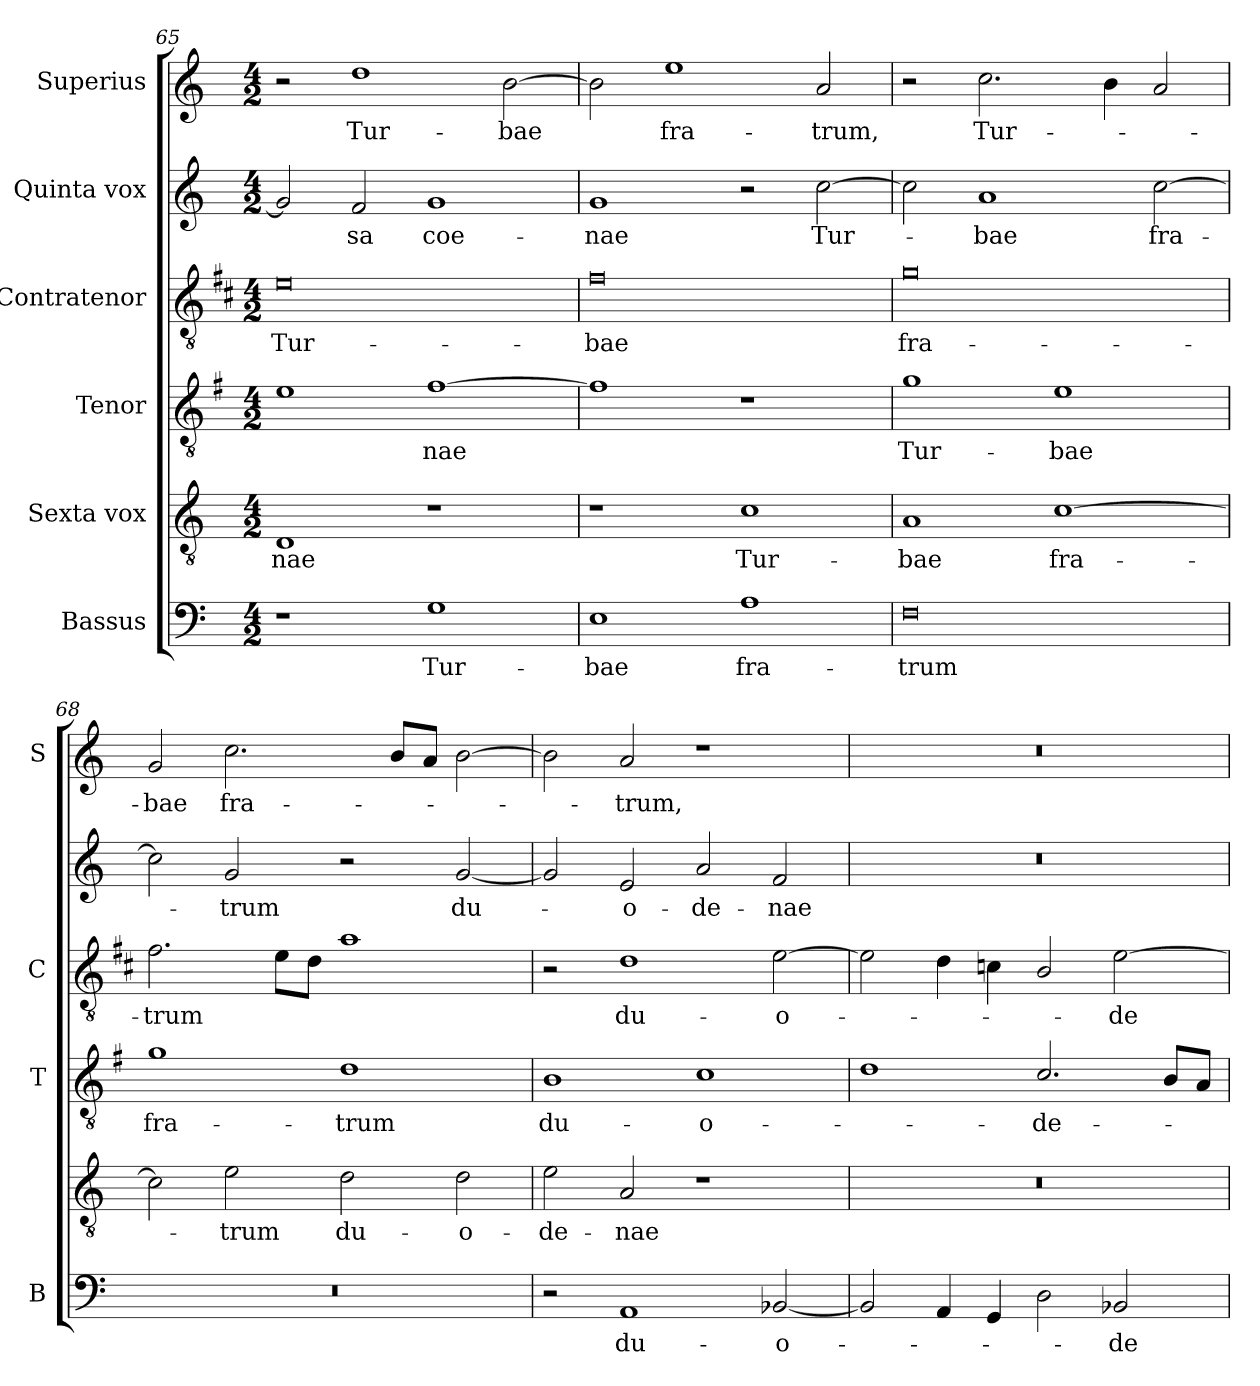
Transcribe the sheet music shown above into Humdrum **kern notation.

**kern	**text	**kern	**text	**kern	**text	**kern	**text	**kern	**text	**kern	**text
*part6	*part6	*part5	*part5	*part4	*part4	*part3	*part3	*part2	*part2	*part1	*part1
*staff6	*staff6	*staff5	*staff5	*staff4	*staff4	*staff3	*staff3	*staff2	*staff2	*staff1	*staff1
*I"Bassus	*	*I"Sexta vox	*	*I"Tenor	*	*I"Contratenor	*	*I"Quinta vox	*	*I"Superius	*
*I'B	*	*	*	*I'T	*	*I'C	*	*	*	*I'S	*
*clefF4	*	*clefGv2	*	*clefGv2	*	*clefGv2	*	*clefG2	*	*clefG2	*
*	*	*	*	*ITrd4c7	*	*ITrd1c2	*	*	*	*	*
*k[]	*	*k[]	*	*k[]	*	*k[]	*	*k[]	*	*k[]	*
*C:	*	*C:	*	*C:	*	*C:	*	*C:	*	*C:	*
*M4/2	*	*M4/2	*	*M4/2	*	*M4/2	*	*M4/2	*	*M4/2	*
=65	=65	=65	=65	=65	=65	=65	=65	=65	=65	=65	=65
!	!	!	!LO:LY:b	!	!	!	!LO:LY:b	!	!	!	!
1r	.	1D	-nae	1A	.	0d	Tur-	2g/]	.	2r	.
!	!	!	!	!	!	!	!	!	!LO:LY:b	!	!LO:LY:b
.	.	.	.	.	.	.	.	2f/	-sa	1dd	Tur-
!	!LO:LY:b	!	!	!	!LO:LY:b	!	!	!	!LO:LY:b	!	!
1G	Tur-	1r	.	[1B	-nae	.	.	1g	coe-	.	.
!	!	!	!	!	!	!	!	!	!	!	!LO:LY:b
.	.	.	.	.	.	.	.	.	.	[2b\	-bae
!!LO:PB:g=z
=66	=66	=66	=66	=66	=66	=66	=66	=66	=66	=66	=66
!	!LO:LY:b	!	!	!	!	!	!LO:LY:b	!	!LO:LY:b	!	!
1E	-bae	1r	.	1B]	.	0e	-bae	1g	-nae	2b\]	.
!	!	!	!	!	!	!	!	!	!	!	!LO:LY:b
.	.	.	.	.	.	.	.	.	.	1ee	fra-
!	!LO:LY:b	!	!LO:LY:b	!	!	!	!	!	!	!	!
1A	fra-	1c	Tur-	1r	.	.	.	2r	.	.	.
!	!	!	!	!	!	!	!	!	!LO:LY:b	!	!LO:LY:b
.	.	.	.	.	.	.	.	[2cc\	Tur-	2a/	-trum,
=67	=67	=67	=67	=67	=67	=67	=67	=67	=67	=67	=67
!	!LO:LY:b	!	!LO:LY:b	!	!LO:LY:b	!	!LO:LY:b	!	!	!	!
0F	-trum	1A	-bae	1c	Tur-	0f	fra-	2cc\]	.	2r	.
!	!	!	!	!	!	!	!	!	!LO:LY:b	!	!LO:LY:b
.	.	.	.	.	.	.	.	1a	-bae	2.cc\	Tur-
!	!	!	!LO:LY:b	!	!LO:LY:b	!	!	!	!	!	!
.	.	[1c	fra-	1A	-bae	.	.	.	.	.	.
.	.	.	.	.	.	.	.	.	.	4b\	.
!	!	!	!	!	!	!	!	!	!LO:LY:b	!	!
.	.	.	.	.	.	.	.	[2cc\	fra-	2a/	.
=68	=68	=68	=68	=68	=68	=68	=68	=68	=68	=68	=68
!	!	!	!	!	!LO:LY:b	!	!LO:LY:b	!	!	!	!LO:LY:b
0r	.	2c\]	.	1c	fra-	2.e\	-trum	2cc\]	.	2g/	-bae
!	!	!	!LO:LY:b	!	!	!	!	!	!LO:LY:b	!	!LO:LY:b
.	.	2e\	-trum	.	.	.	.	2g/	-trum	2.cc\	fra-
.	.	.	.	.	.	8d\L	.	.	.	.	.
.	.	.	.	.	.	8c\J	.	.	.	.	.
!	!	!	!LO:LY:b	!	!LO:LY:b	!	!	!	!	!	!
.	.	2d\	du-	1G	-trum	1g	.	2r	.	.	.
.	.	.	.	.	.	.	.	.	.	8b/L	.
.	.	.	.	.	.	.	.	.	.	8a/J	.
!	!	!	!LO:LY:b	!	!	!	!	!	!LO:LY:b	!	!
.	.	2d\	-o-	.	.	.	.	[2g/	du-	[2b\	.
=69	=69	=69	=69	=69	=69	=69	=69	=69	=69	=69	=69
!	!	!	!LO:LY:b	!	!LO:LY:b	!	!	!	!	!	!
2r	.	2e\	-de-	1E	du-	2r	.	2g/]	.	2b\]	.
!	!LO:LY:b	!	!LO:LY:b	!	!	!	!LO:LY:b	!	!LO:LY:b	!	!LO:LY:b
1AA	du-	2A/	-nae	.	.	1c	du-	2e/	-o-	2a/	-trum,
!	!	!	!	!	!LO:LY:b	!	!	!	!LO:LY:b	!	!
.	.	1r	.	1F	-o-	.	.	2a/	-de-	1r	.
!	!LO:LY:b	!	!	!	!	!	!LO:LY:b	!	!LO:LY:b	!	!
[2BB-X/	-o-	.	.	.	.	[2d\	-o-	2f/	-nae	.	.
=70	=70	=70	=70	=70	=70	=70	=70	=70	=70	=70	=70
2BB-/]	.	0r	.	1G	.	2d\]	.	0r	.	0r	.
4AA/	.	.	.	.	.	4c\	.	.	.	.	.
4GG/	.	.	.	.	.	4B-X\	.	.	.	.	.
!	!	!	!	!	!LO:LY:b	!	!	!	!	!	!
2D\	.	.	.	2.F/	-de-	2A/	.	.	.	.	.
!	!LO:LY:b	!	!	!	!	!	!LO:LY:b	!	!	!	!
2BB-X/	-de-	.	.	.	.	[2d\	-de-	.	.	.	.
.	.	.	.	8E/L	.	.	.	.	.	.	.
.	.	.	.	8D/J	.	.	.	.	.	.	.
=	=	=	=	=	=	=	=	=	=	=	=
*-	*-	*-	*-	*-	*-	*-	*-	*-	*-	*-	*-
